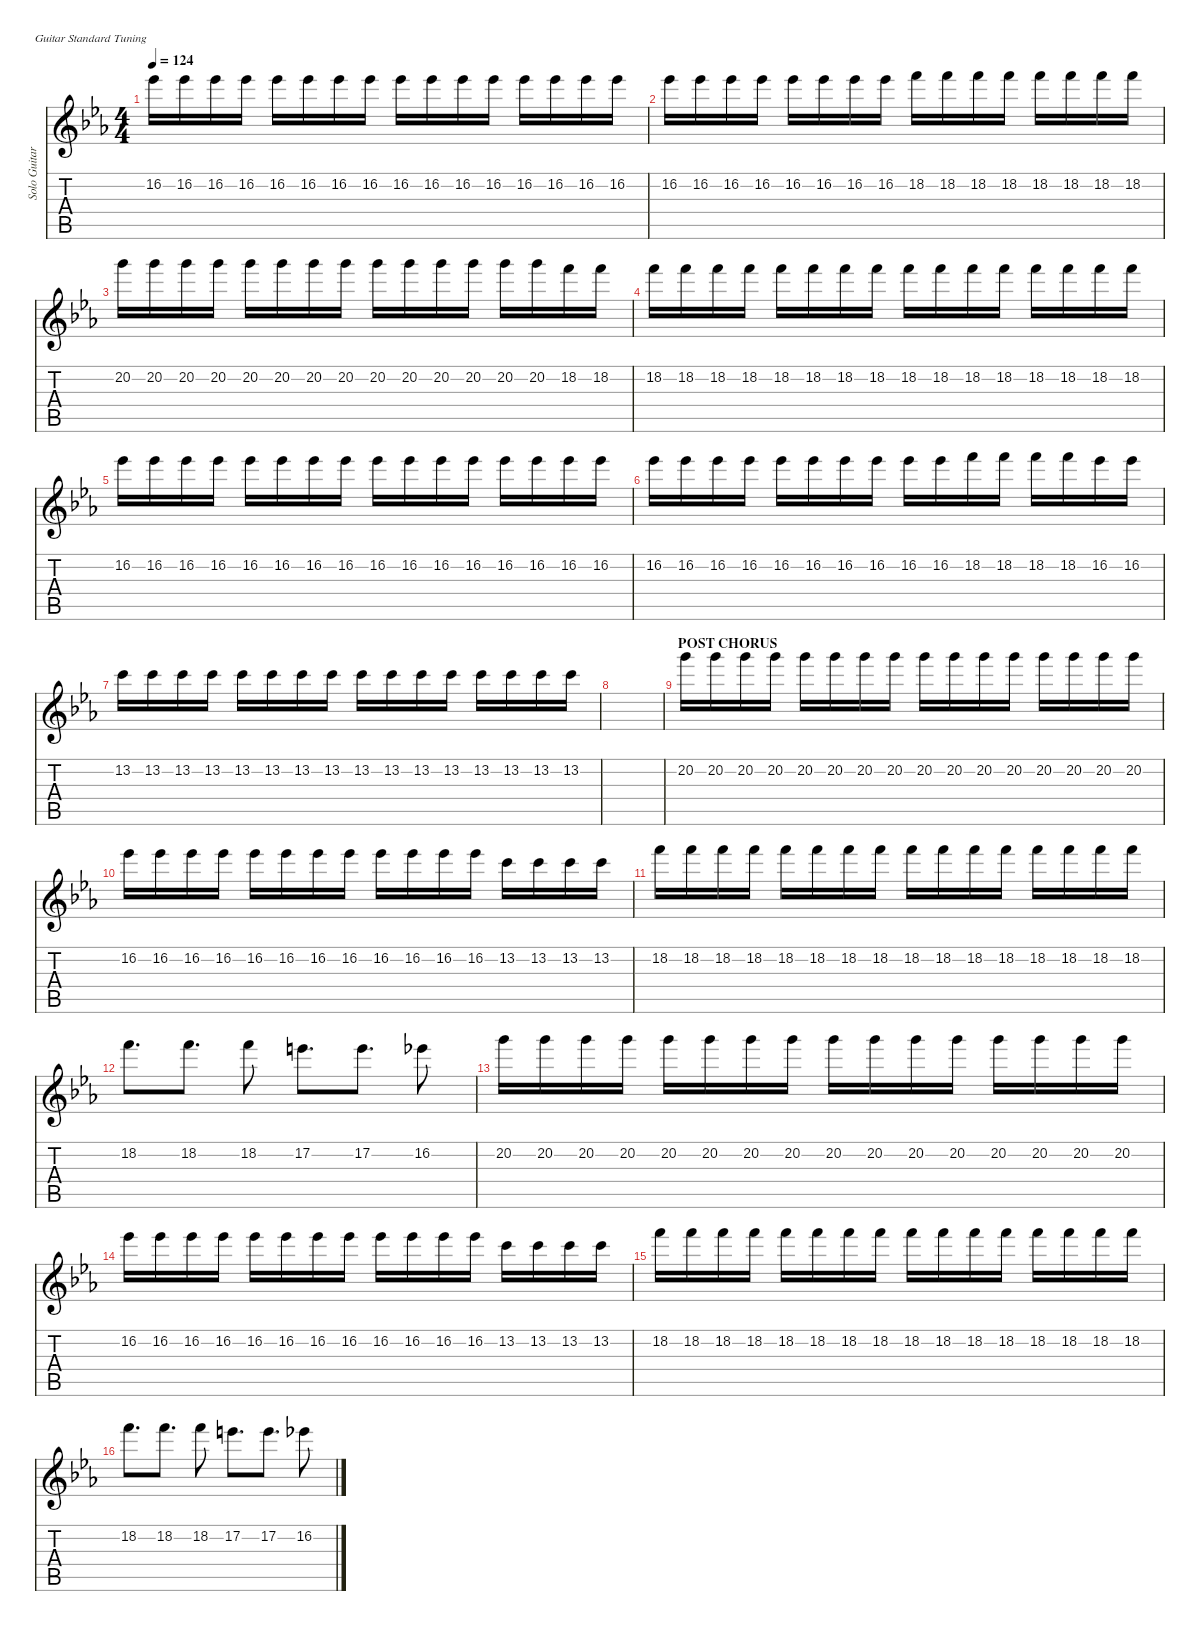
\defaultSystemsLayout 4
\hideDynamics
\bracketExtendMode nobrackets
\otherSystemsTrackNameOrientation horizontal
\track ("Solo Guitar" "Solo Guitar") {instrument distortionguitar}
\staff {score tabs}
\tuning (E4 B3 G3 D3 A2 E2)
\ts (4 4)
\tempo 124
\clef g2
\ks cminor
16.2{acc b}.16{dy mf beam Down} 16.2{acc b}.16{beam Down} 16.2{acc b}.16{beam Down} 16.2{acc b}.16{beam Down} 16.2{acc b}.16{beam Down} 16.2{acc b}.16{beam Down} 16.2{acc b}.16{beam Down} 16.2{acc b}.16{beam Down} 16.2{acc b}.16{beam Down} 16.2{acc b}.16{beam Down} 16.2{acc b}.16{beam Down} 16.2{acc b}.16{beam Down} 16.2{acc b}.16{beam Down} 16.2{acc b}.16{beam Down} 16.2{acc b}.16{beam Down} 16.2{acc b}.16{beam Down} |
16.2{acc b}.16{beam Down} 16.2{acc b}.16{beam Down} 16.2{acc b}.16{beam Down} 16.2{acc b}.16{beam Down} 16.2{acc b}.16{beam Down} 16.2{acc b}.16{beam Down} 16.2{acc b}.16{beam Down} 16.2{acc b}.16{beam Down} 18.2{acc forcenatural}.16{beam Down} 18.2{acc forcenatural}.16{beam Down} 18.2{acc forcenatural}.16{beam Down} 18.2{acc forcenatural}.16{beam Down} 18.2{acc forcenatural}.16{beam Down} 18.2{acc forcenatural}.16{beam Down} 18.2{acc forcenatural}.16{beam Down} 18.2{acc forcenatural}.16{beam Down} |
20.2{acc forcenatural}.16{beam Down} 20.2{acc forcenatural}.16{beam Down} 20.2{acc forcenatural}.16{beam Down} 20.2{acc forcenatural}.16{beam Down} 20.2{acc forcenatural}.16{beam Down} 20.2{acc forcenatural}.16{beam Down} 20.2{acc forcenatural}.16{beam Down} 20.2{acc forcenatural}.16{beam Down} 20.2{acc forcenatural}.16{beam Down} 20.2{acc forcenatural}.16{beam Down} 20.2{acc forcenatural}.16{beam Down} 20.2{acc forcenatural}.16{beam Down} 20.2{acc forcenatural}.16{beam Down} 20.2{acc forcenatural}.16{beam Down} 18.2{acc forcenatural}.16{beam Down} 18.2{acc forcenatural}.16{beam Down} |
18.2{acc forcenatural}.16{beam Down} 18.2{acc forcenatural}.16{beam Down} 18.2{acc forcenatural}.16{beam Down} 18.2{acc forcenatural}.16{beam Down} 18.2{acc forcenatural}.16{beam Down} 18.2{acc forcenatural}.16{beam Down} 18.2{acc forcenatural}.16{beam Down} 18.2{acc forcenatural}.16{beam Down} 18.2{acc forcenatural}.16{beam Down} 18.2{acc forcenatural}.16{beam Down} 18.2{acc forcenatural}.16{beam Down} 18.2{acc forcenatural}.16{beam Down} 18.2{acc forcenatural}.16{beam Down} 18.2{acc forcenatural}.16{beam Down} 18.2{acc forcenatural}.16{beam Down} 18.2{acc forcenatural}.16{beam Down} |
16.2{acc b}.16{beam Down} 16.2{acc b}.16{beam Down} 16.2{acc b}.16{beam Down} 16.2{acc b}.16{beam Down} 16.2{acc b}.16{beam Down} 16.2{acc b}.16{beam Down} 16.2{acc b}.16{beam Down} 16.2{acc b}.16{beam Down} 16.2{acc b}.16{beam Down} 16.2{acc b}.16{beam Down} 16.2{acc b}.16{beam Down} 16.2{acc b}.16{beam Down} 16.2{acc b}.16{beam Down} 16.2{acc b}.16{beam Down} 16.2{acc b}.16{beam Down} 16.2{acc b}.16{beam Down} |
16.2{acc b}.16{beam Down} 16.2{acc b}.16{beam Down} 16.2{acc b}.16{beam Down} 16.2{acc b}.16{beam Down} 16.2{acc b}.16{beam Down} 16.2{acc b}.16{beam Down} 16.2{acc b}.16{beam Down} 16.2{acc b}.16{beam Down} 16.2{acc b}.16{beam Down} 16.2{acc b}.16{beam Down} 18.2{acc forcenatural}.16{beam Down} 18.2{acc forcenatural}.16{beam Down} 18.2{acc forcenatural}.16{beam Down} 18.2{acc forcenatural}.16{beam Down} 16.2{acc b}.16{beam Down} 16.2{acc b}.16{beam Down} |
13.2{acc forcenatural}.16{beam Down} 13.2{acc forcenatural}.16{beam Down} 13.2{acc forcenatural}.16{beam Down} 13.2{acc forcenatural}.16{beam Down} 13.2{acc forcenatural}.16{beam Down} 13.2{acc forcenatural}.16{beam Down} 13.2{acc forcenatural}.16{beam Down} 13.2{acc forcenatural}.16{beam Down} 13.2{acc forcenatural}.16{beam Down} 13.2{acc forcenatural}.16{beam Down} 13.2{acc forcenatural}.16{beam Down} 13.2{acc forcenatural}.16{beam Down} 13.2{acc forcenatural}.16{beam Down} 13.2{acc forcenatural}.16{beam Down} 13.2{acc forcenatural}.16{beam Down} 13.2{acc forcenatural}.16{beam Down} |
|
\section ("" "POST CHORUS")
20.2{acc forcenatural}.16{beam Down} 20.2{acc forcenatural}.16{beam Down} 20.2{acc forcenatural}.16{beam Down} 20.2{acc forcenatural}.16{beam Down} 20.2{acc forcenatural}.16{beam Down} 20.2{acc forcenatural}.16{beam Down} 20.2{acc forcenatural}.16{beam Down} 20.2{acc forcenatural}.16{beam Down} 20.2{acc forcenatural}.16{beam Down} 20.2{acc forcenatural}.16{beam Down} 20.2{acc forcenatural}.16{beam Down} 20.2{acc forcenatural}.16{beam Down} 20.2{acc forcenatural}.16{beam Down} 20.2{acc forcenatural}.16{beam Down} 20.2{acc forcenatural}.16{beam Down} 20.2{acc forcenatural}.16{beam Down} |
16.2{acc b}.16{beam Down} 16.2{acc b}.16{beam Down} 16.2{acc b}.16{beam Down} 16.2{acc b}.16{beam Down} 16.2{acc b}.16{beam Down} 16.2{acc b}.16{beam Down} 16.2{acc b}.16{beam Down} 16.2{acc b}.16{beam Down} 16.2{acc b}.16{beam Down} 16.2{acc b}.16{beam Down} 16.2{acc b}.16{beam Down} 16.2{acc b}.16{beam Down} 13.2{acc forcenatural}.16{beam Down} 13.2{acc forcenatural}.16{beam Down} 13.2{acc forcenatural}.16{beam Down} 13.2{acc forcenatural}.16{beam Down} |
18.2{acc forcenatural}.16{beam Down} 18.2{acc forcenatural}.16{beam Down} 18.2{acc forcenatural}.16{beam Down} 18.2{acc forcenatural}.16{beam Down} 18.2{acc forcenatural}.16{beam Down} 18.2{acc forcenatural}.16{beam Down} 18.2{acc forcenatural}.16{beam Down} 18.2{acc forcenatural}.16{beam Down} 18.2{acc forcenatural}.16{beam Down} 18.2{acc forcenatural}.16{beam Down} 18.2{acc forcenatural}.16{beam Down} 18.2{acc forcenatural}.16{beam Down} 18.2{acc forcenatural}.16{beam Down} 18.2{acc forcenatural}.16{beam Down} 18.2{acc forcenatural}.16{beam Down} 18.2{acc forcenatural}.16{beam Down} |
18.2{acc forcenatural}.8{d beam Down} 18.2{acc forcenatural}.8{d beam Down} 18.2{acc forcenatural}.8{beam Down} 17.2{acc forcenatural}.8{d beam Down} 17.2{acc forcenatural}.8{d beam Down} 16.2{acc b}.8{beam Down} |
20.2{acc forcenatural}.16{beam Down} 20.2{acc forcenatural}.16{beam Down} 20.2{acc forcenatural}.16{beam Down} 20.2{acc forcenatural}.16{beam Down} 20.2{acc forcenatural}.16{beam Down} 20.2{acc forcenatural}.16{beam Down} 20.2{acc forcenatural}.16{beam Down} 20.2{acc forcenatural}.16{beam Down} 20.2{acc forcenatural}.16{beam Down} 20.2{acc forcenatural}.16{beam Down} 20.2{acc forcenatural}.16{beam Down} 20.2{acc forcenatural}.16{beam Down} 20.2{acc forcenatural}.16{beam Down} 20.2{acc forcenatural}.16{beam Down} 20.2{acc forcenatural}.16{beam Down} 20.2{acc forcenatural}.16{beam Down} |
16.2{acc b}.16{beam Down} 16.2{acc b}.16{beam Down} 16.2{acc b}.16{beam Down} 16.2{acc b}.16{beam Down} 16.2{acc b}.16{beam Down} 16.2{acc b}.16{beam Down} 16.2{acc b}.16{beam Down} 16.2{acc b}.16{beam Down} 16.2{acc b}.16{beam Down} 16.2{acc b}.16{beam Down} 16.2{acc b}.16{beam Down} 16.2{acc b}.16{beam Down} 13.2{acc forcenatural}.16{beam Down} 13.2{acc forcenatural}.16{beam Down} 13.2{acc forcenatural}.16{beam Down} 13.2{acc forcenatural}.16{beam Down} |
18.2{acc forcenatural}.16{beam Down} 18.2{acc forcenatural}.16{beam Down} 18.2{acc forcenatural}.16{beam Down} 18.2{acc forcenatural}.16{beam Down} 18.2{acc forcenatural}.16{beam Down} 18.2{acc forcenatural}.16{beam Down} 18.2{acc forcenatural}.16{beam Down} 18.2{acc forcenatural}.16{beam Down} 18.2{acc forcenatural}.16{beam Down} 18.2{acc forcenatural}.16{beam Down} 18.2{acc forcenatural}.16{beam Down} 18.2{acc forcenatural}.16{beam Down} 18.2{acc forcenatural}.16{beam Down} 18.2{acc forcenatural}.16{beam Down} 18.2{acc forcenatural}.16{beam Down} 18.2{acc forcenatural}.16{beam Down} |
18.2{acc forcenatural}.8{d beam Down} 18.2{acc forcenatural}.8{d beam Down} 18.2{acc forcenatural}.8{beam Down} 17.2{acc forcenatural}.8{d beam Down} 17.2{acc forcenatural}.8{d beam Down} 16.2{acc b}.8{beam Down}
